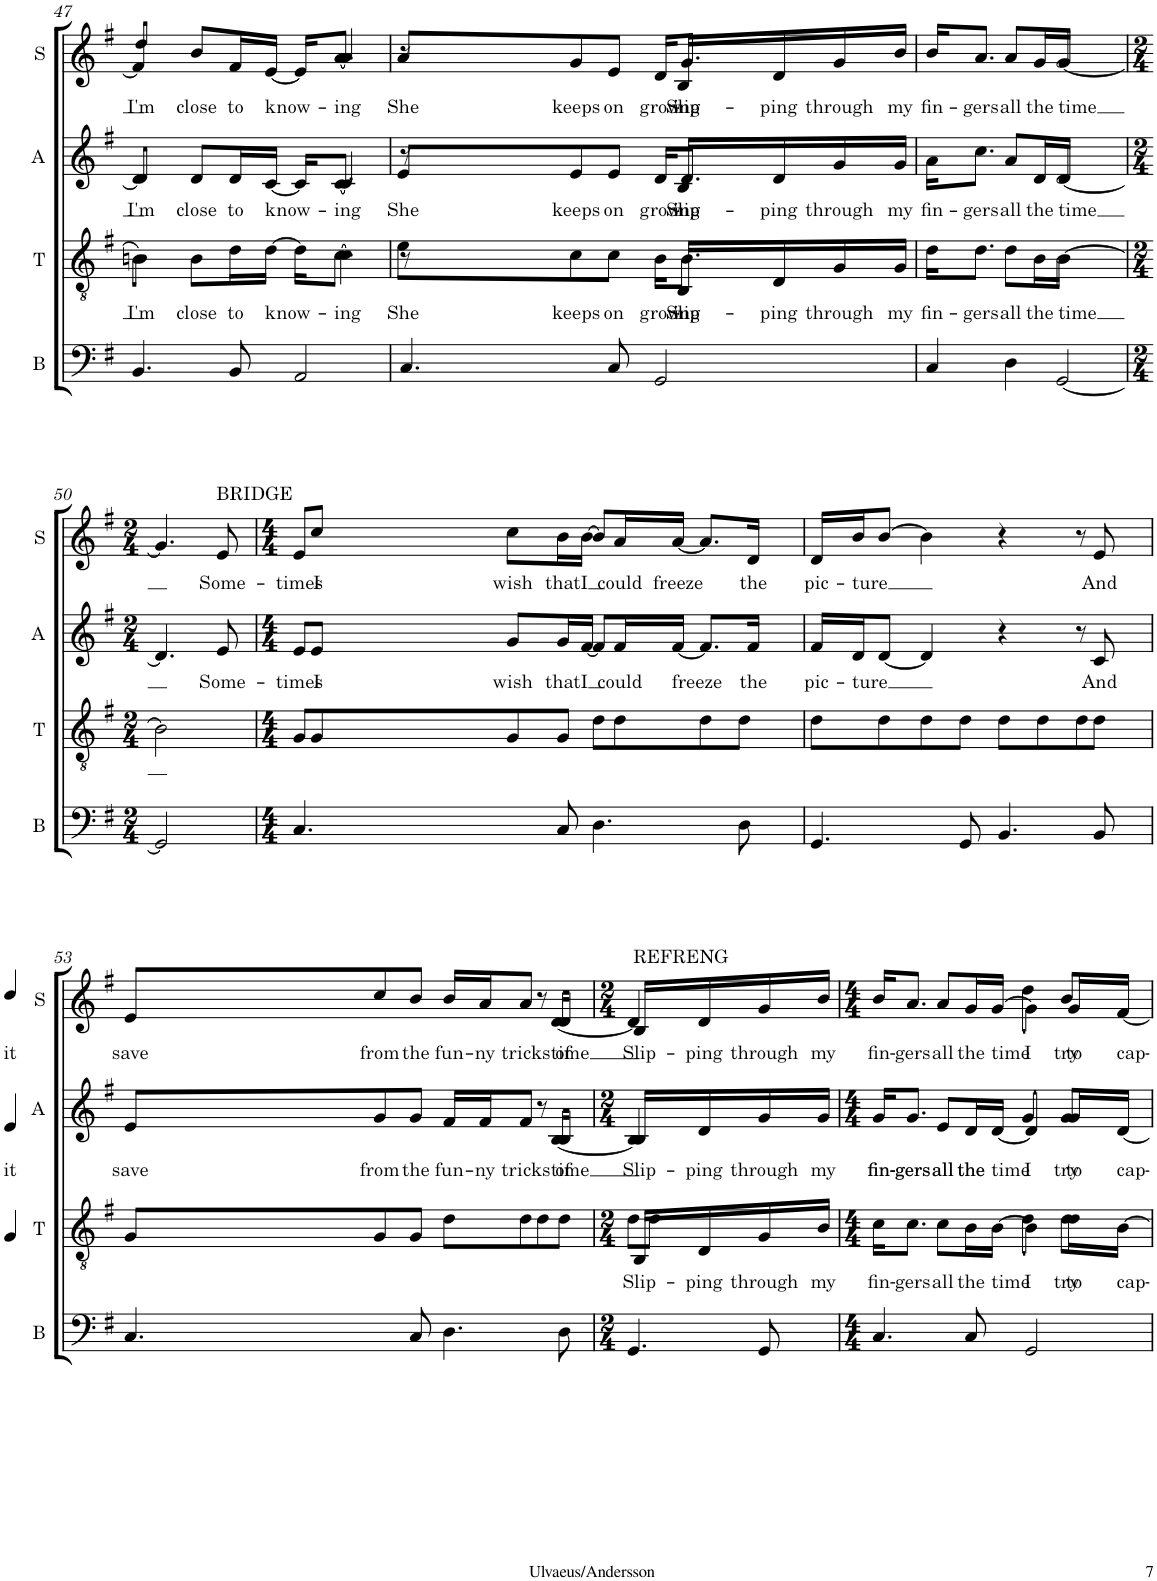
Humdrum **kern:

**kern	**kern	**text	**kern	**text	**kern	**text
*part4	*part3	*part3	*part2	*part2	*part1	*part1
*staff4	*staff3	*staff3	*staff2	*staff2	*staff1	*staff1
*I"Bass	*I"Tenor	*	*I"Alt	*	*I"Sopran	*
*I'B	*I'T	*	*I'A	*	*I'S	*
!!LO:PB:g=z
*clefF4	*clefGv2	*	*clefG2	*	*clefG2	*
*k[f#]	*k[f#]	*	*k[f#]	*	*k[f#]	*
*M4/4	*M4/4	*	*M4/4	*	*M4/4	*
=47	=47	=47	=47	=47	=47	=47
4.BB/	8Bn\L	.	8d/L]	.	8f#/L]	.
!	!	!LO:LY:b	!	!LO:LY:b	!	!LO:LY:b
.	8B\J	I'm	8d/J	I'm	8dd/J	I'm
!	!	!LO:LY:b	!	!LO:LY:b	!	!LO:LY:b
.	8B\L	close	8d/L	close	8b/L	close
!	!	!LO:LY:b	!	!LO:LY:b	!	!LO:LY:b
8BB/	16d\L	to	16d/L	to	16f#/L	to
!	!	!LO:LY:b	!	!LO:LY:b	!	!LO:LY:b
.	[16d\JJ	know-	[16c/JJ	know-	[16e/JJ	know-
2AA/	16d\KL]	.	16c/KL]	.	16e/KL]	.
!	!	!LO:LY:b	!	!LO:LY:b	!	!LO:LY:b
.	[8.c\J	-ing	[8.c/J	-ing	[8.a/J	-ing
.	4c\]	.	4c/]	.	4a/]	.
=48	=48	=48	=48	=48	=48	=48
4.C/	8r	.	8r	.	8r	.
!	!	!LO:LY:b	!	!LO:LY:b	!	!LO:LY:b
.	8e\L	She	8e/L	She	8a/L	She
!	!	!LO:LY:b	!	!LO:LY:b	!	!LO:LY:b
.	8c\	keeps	8e/	keeps	8g/	keeps
!	!	!LO:LY:b	!	!LO:LY:b	!	!LO:LY:b
8C/	8c\J	on	8e/J	on	8e/J	on
!	!	!LO:LY:b	!	!LO:LY:b	!	!LO:LY:b
2GG/	16B\KL	grow-	16d/KL	grow-	16d/KL	grow-
!	!	!LO:LY:b	!	!LO:LY:b	!	!LO:LY:b
.	8.B\J	-ing	8.d/J	-ing	8.g/J	-ing
!	!	!LO:LY:b	!	!LO:LY:b	!	!LO:LY:b
.	16BB/LL	Slip-	16B/LL	Slip-	16B/LL	Slip-
!	!	!LO:LY:b	!	!LO:LY:b	!	!LO:LY:b
.	16D/	-ping	16d/	-ping	16d/	-ping
!	!	!LO:LY:b	!	!LO:LY:b	!	!LO:LY:b
.	16G/	through	16g/	through	16g/	through
!	!	!LO:LY:b	!	!LO:LY:b	!	!LO:LY:b
.	16G/JJ	my	16g/JJ	my	16b/JJ	my
=49	=49	=49	=49	=49	=49	=49
!	!	!LO:LY:b	!	!LO:LY:b	!	!LO:LY:b
4C/	16d\KL	fin-	16a\KL	fin-	16b/KL	fin-
!	!	!LO:LY:b	!	!LO:LY:b	!	!LO:LY:b
.	8.d\J	-gers	8.cc\J	-gers	8.a/J	-gers
!	!	!LO:LY:b	!	!LO:LY:b	!	!LO:LY:b
4D\	8d\L	all	8a/L	all	8a/L	all
!	!	!LO:LY:b	!	!LO:LY:b	!	!LO:LY:b
.	16B\L	the	16d/L	the	16g/L	the
!	!	!LO:LY:b	!	!LO:LY:b	!	!LO:LY:b
.	[16B\JJ	time	[16d/JJ	time	[16g/JJ	time
[2GG/	2B\_	.	2d/_	.	2g/_	.
!!LO:LB:g=z
=50	=50	=50	=50	=50	=50	=50
*M2/4	*M2/4	*	*M2/4	*	*M2/4	*
2GG/]	2B\]	.	4.d/]	.	4.g/]	.
!	!	!	!	!	!LO:TX:a:t=BRIDGE	!
!	!	!	!	!LO:LY:b	!	!LO:LY:b
.	.	.	8e/	Some-	8e/	Some-
=51	=51	=51	=51	=51	=51	=51
*M4/4	*M4/4	*	*M4/4	*	*M4/4	*
!	!	!	!	!LO:LY:b	!	!LO:LY:b
4.C/	8G/L	.	8e/L	-times	8e/L	-times
!	!	!	!	!LO:LY:b	!	!LO:LY:b
.	8G/	.	8e/J	I	8cc/J	I
!	!	!	!	!LO:LY:b	!	!LO:LY:b
.	8G/	.	8g/L	wish	8cc\L	wish
!	!	!	!	!LO:LY:b	!	!LO:LY:b
8C/	8G/J	.	16g/L	that	16b\L	that
!	!	!	!	!LO:LY:b	!	!LO:LY:b
.	.	.	[16f#/JJ	I	[16b\JJ	I
4.D\	8d\L	.	8f#/L]	.	8b/L]	.
!	!	!	!	!LO:LY:b	!	!LO:LY:b
.	8d\	.	16f#/L	could	16a/L	could
!	!	!	!	!LO:LY:b	!	!LO:LY:b
.	.	.	[16f#/JJ	freeze	[16a/JJ	freeze
.	8d\	.	8.f#/L]	.	8.a/L]	.
8D\	8d\J	.	.	.	.	.
!	!	!	!	!LO:LY:b	!	!LO:LY:b
.	.	.	16f#/Jk	the	16d/Jk	the
=52	=52	=52	=52	=52	=52	=52
!	!	!	!	!LO:LY:b	!	!LO:LY:b
4.GG/	8d\L	.	16f#/LL	pic-	16d/LL	pic-
!	!	!	!	!LO:LY:b	!	!LO:LY:b
.	.	.	16d/J	-ture	16b/J	-ture
.	8d\	.	[8d/J	.	[8b/J	.
.	8d\	.	4d/]	.	4b\]	.
8GG/	8d\J	.	.	.	.	.
4.BB/	8d\L	.	4r	.	4r	.
.	8d\	.	.	.	.	.
.	8d\	.	8r	.	8r	.
!	!	!	!	!LO:LY:b	!	!LO:LY:b
8BB/	8d\J	.	8c/	And	8e/	And
!!LO:LB:g=z
=53	=53	=53	=53	=53	=53	=53
!	!	!	!	!LO:LY:b	!	!LO:LY:b
4.C/	8G/L	.	8e/L	save	8e/L	save
!	!	!	!	!LO:LY:b	!	!LO:LY:b
.	8G/	.	8e/	it	8cc/	it
!	!	!	!	!LO:LY:b	!	!LO:LY:b
.	8G/	.	8g/	from	8cc/	from
!	!	!	!	!LO:LY:b	!	!LO:LY:b
8C/	8G/J	.	8g/J	the	8b/J	the
!	!	!	!	!LO:LY:b	!	!LO:LY:b
4.D\	8d\L	.	16f#/LL	fun-	16b/LL	fun-
!	!	!	!	!LO:LY:b	!	!LO:LY:b
.	.	.	16f#/J	-ny	16a/J	-ny
!	!	!	!	!LO:LY:b	!	!LO:LY:b
.	8d\	.	8f#/J	tricks	8a/J	tricks
.	8d\	.	8r	.	8r	.
!	!	!	!	!LO:LY:b	!	!LO:LY:b
8D\	8d\J	.	16B/LL	of	16d/LL	of
!	!	!	!	!LO:LY:b	!	!LO:LY:b
.	.	.	[16B/JJ	time	[16d/JJ	time
=54	=54	=54	=54	=54	=54	=54
*M2/4	*M2/4	*	*M2/4	*	*M2/4	*
4.GG/	8d\L	.	4B/]	.	4d/]	.
.	8d\J	.	.	.	.	.
!	!	!	!	!	!LO:TX:a:t=REFRENG	!
!	!	!LO:LY:b	!	!LO:LY:b	!	!LO:LY:b
.	16BB/LL	Slip-	16B/LL	Slip-	16B/LL	Slip-
!	!	!LO:LY:b	!	!LO:LY:b	!	!LO:LY:b
.	16D/	-ping	16d/	-ping	16d/	-ping
!	!	!LO:LY:b	!	!LO:LY:b	!	!LO:LY:b
8GG/	16G/	through	16g/	through	16g/	through
!	!	!LO:LY:b	!	!LO:LY:b	!	!LO:LY:b
.	16B/JJ	my	16g/JJ	my	16b/JJ	my
=55	=55	=55	=55	=55	=55	=55
*M4/4	*M4/4	*	*M4/4	*	*M4/4	*
!	!	!LO:LY:b	!	!LO:LY:b	!	!LO:LY:b
4.C/	16c\KL	fin-	16g/KL	fin-	16b/KL	fin-
!	!	!LO:LY:b	!	!LO:LY:b	!	!LO:LY:b
.	8.c\J	-gers	8.g/J	-gers	8.a/J	-gers
!	!	!LO:LY:b	!	!LO:LY:b	!	!LO:LY:b
.	8c\L	all	8e/L	all	8a/L	all
!	!	!LO:LY:b	!	!LO:LY:b	!	!LO:LY:b
8C/	16B\L	the	16d/L	the	16g/L	the
!	!	!LO:LY:b	!	!LO:LY:b	!	!LO:LY:b
.	[16B\JJ	time	[16d/JJ	time	[16g/JJ	time
2GG/	8B\L]	.	8d/L]	.	8g\L]	.
!	!	!LO:LY:b	!	!LO:LY:b	!	!LO:LY:b
.	8d\J	I	8g/J	I	8dd\J	I
!	!	!LO:LY:b	!	!LO:LY:b	!	!LO:LY:b
.	8d\L	try	8g/L	try	8b/L	try
!	!	!LO:LY:b	!	!LO:LY:b	!	!LO:LY:b
.	16d\L	to	16g/L	to	16g/L	to
!	!	!LO:LY:b	!	!LO:LY:b	!	!LO:LY:b
.	[16B\JJ	cap-	[16d/JJ	cap-	[16f#/JJ	cap-
=	=	=	=	=	=	=
*-	*-	*-	*-	*-	*-	*-
